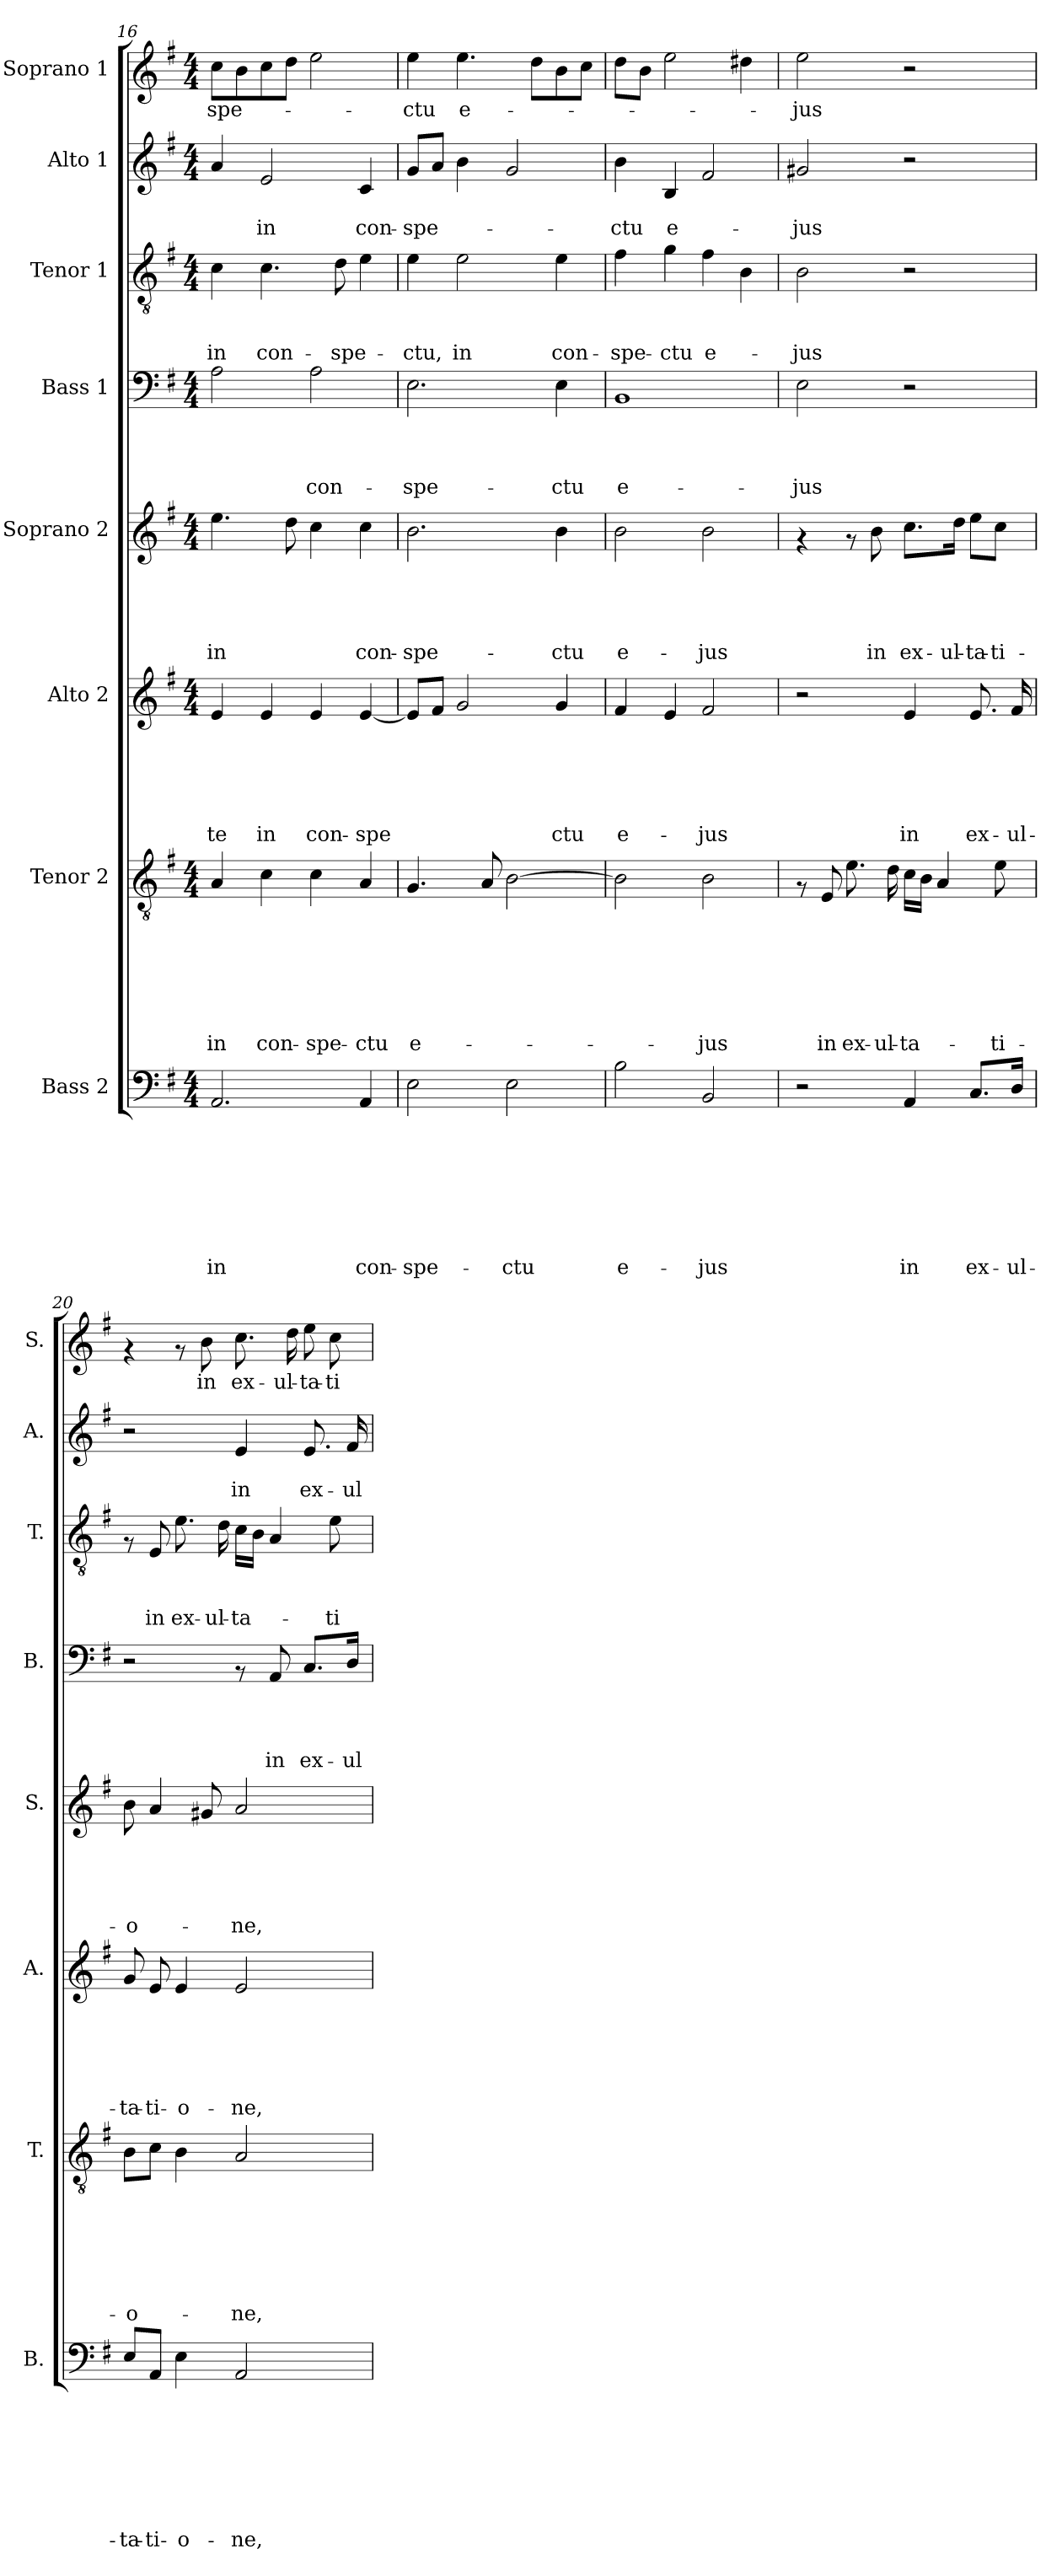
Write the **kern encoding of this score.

**kern	**text	**text	**text	**text	**text	**text	**text	**text	**kern	**text	**text	**text	**text	**text	**text	**text	**kern	**text	**text	**text	**text	**text	**text	**kern	**text	**text	**text	**text	**text	**kern	**text	**text	**text	**text	**kern	**text	**text	**text	**kern	**text	**text	**kern	**text
*part8	*part8	*part8	*part8	*part8	*part8	*part8	*part8	*part8	*part7	*part7	*part7	*part7	*part7	*part7	*part7	*part7	*part6	*part6	*part6	*part6	*part6	*part6	*part6	*part5	*part5	*part5	*part5	*part5	*part5	*part4	*part4	*part4	*part4	*part4	*part3	*part3	*part3	*part3	*part2	*part2	*part2	*part1	*part1
*staff8	*staff8	*staff8	*staff8	*staff8	*staff8	*staff8	*staff8	*staff8	*staff7	*staff7	*staff7	*staff7	*staff7	*staff7	*staff7	*staff7	*staff6	*staff6	*staff6	*staff6	*staff6	*staff6	*staff6	*staff5	*staff5	*staff5	*staff5	*staff5	*staff5	*staff4	*staff4	*staff4	*staff4	*staff4	*staff3	*staff3	*staff3	*staff3	*staff2	*staff2	*staff2	*staff1	*staff1
*I"Bass 2	*	*	*	*	*	*	*	*	*I"Tenor 2	*	*	*	*	*	*	*	*I"Alto 2	*	*	*	*	*	*	*I"Soprano 2	*	*	*	*	*	*I"Bass 1	*	*	*	*	*I"Tenor 1	*	*	*	*I"Alto 1	*	*	*I"Soprano 1	*
*I'B.	*	*	*	*	*	*	*	*	*I'T.	*	*	*	*	*	*	*	*I'A.	*	*	*	*	*	*	*I'S.	*	*	*	*	*	*I'B.	*	*	*	*	*I'T.	*	*	*	*I'A.	*	*	*I'S.	*
*clefF4	*	*	*	*	*	*	*	*	*clefGv2	*	*	*	*	*	*	*	*clefG2	*	*	*	*	*	*	*clefG2	*	*	*	*	*	*clefF4	*	*	*	*	*clefGv2	*	*	*	*clefG2	*	*	*clefG2	*
*k[f#]	*	*	*	*	*	*	*	*	*k[f#]	*	*	*	*	*	*	*	*k[f#]	*	*	*	*	*	*	*k[f#]	*	*	*	*	*	*k[f#]	*	*	*	*	*k[f#]	*	*	*	*k[f#]	*	*	*k[f#]	*
*G:	*	*	*	*	*	*	*	*	*G:	*	*	*	*	*	*	*	*G:	*	*	*	*	*	*	*G:	*	*	*	*	*	*G:	*	*	*	*	*G:	*	*	*	*G:	*	*	*G:	*
*M4/4	*	*	*	*	*	*	*	*	*M4/4	*	*	*	*	*	*	*	*M4/4	*	*	*	*	*	*	*M4/4	*	*	*	*	*	*M4/4	*	*	*	*	*M4/4	*	*	*	*M4/4	*	*	*M4/4	*
=16	=16	=16	=16	=16	=16	=16	=16	=16	=16	=16	=16	=16	=16	=16	=16	=16	=16	=16	=16	=16	=16	=16	=16	=16	=16	=16	=16	=16	=16	=16	=16	=16	=16	=16	=16	=16	=16	=16	=16	=16	=16	=16	=16
!	!	!	!	!	!	!	!	!LO:LY:b	!	!	!	!	!	!	!	!LO:LY:b	!	!	!	!	!	!	!LO:LY:b	!	!	!	!	!	!LO:LY:b	!	!	!	!	!	!	!	!	!LO:LY:b	!	!	!	!	!LO:LY:b
2.AA/	.	.	.	.	.	.	.	in	4A/	.	.	.	.	.	.	in	4e/	.	.	.	.	.	-te	4.ee\	.	.	.	.	in	2A\	.	.	.	.	4c\	.	.	in	4a/	.	.	8cc\L	-spe-
.	.	.	.	.	.	.	.	.	.	.	.	.	.	.	.	.	.	.	.	.	.	.	.	.	.	.	.	.	.	.	.	.	.	.	.	.	.	.	.	.	.	8b\	.
!	!	!	!	!	!	!	!	!	!	!	!	!	!	!	!	!LO:LY:b	!	!	!	!	!	!	!LO:LY:b	!	!	!	!	!	!	!	!	!	!	!	!	!	!	!LO:LY:b	!	!	!LO:LY:b	!	!
.	.	.	.	.	.	.	.	.	4c\	.	.	.	.	.	.	con-	4e/	.	.	.	.	.	in	.	.	.	.	.	.	.	.	.	.	.	4.c\	.	.	con-	2e/	.	in	8cc\	.
.	.	.	.	.	.	.	.	.	.	.	.	.	.	.	.	.	.	.	.	.	.	.	.	8dd\	.	.	.	.	.	.	.	.	.	.	.	.	.	.	.	.	.	8dd\J	.
!	!	!	!	!	!	!	!	!	!	!	!	!	!	!	!	!LO:LY:b	!	!	!	!	!	!	!LO:LY:b	!	!	!	!	!	!	!	!	!	!	!LO:LY:b	!	!	!	!	!	!	!	!	!
.	.	.	.	.	.	.	.	.	4c\	.	.	.	.	.	.	-spe-	4e/	.	.	.	.	.	con-	4cc\	.	.	.	.	.	2A\	.	.	.	con-	.	.	.	.	.	.	.	2ee\	.
!	!	!	!	!	!	!	!	!	!	!	!	!	!	!	!	!	!	!	!	!	!	!	!	!	!	!	!	!	!	!	!	!	!	!	!	!	!	!LO:LY:b	!	!	!	!	!
.	.	.	.	.	.	.	.	.	.	.	.	.	.	.	.	.	.	.	.	.	.	.	.	.	.	.	.	.	.	.	.	.	.	.	8d\	.	.	-spe-	.	.	.	.	.
!	!	!	!	!	!	!	!	!LO:LY:b	!	!	!	!	!	!	!	!LO:LY:b	!	!	!	!	!	!	!LO:LY:b	!	!	!	!	!	!LO:LY:b	!	!	!	!	!	!	!	!	!	!	!	!LO:LY:b	!	!
4AA/	.	.	.	.	.	.	.	con-	4A/	.	.	.	.	.	.	-ctu	[<4e/	.	.	.	.	.	-spe	4cc\	.	.	.	.	con-	.	.	.	.	.	4e\	.	.	.	4c/	.	con-	.	.
!!LO:PB:g=z
=17	=17	=17	=17	=17	=17	=17	=17	=17	=17	=17	=17	=17	=17	=17	=17	=17	=17	=17	=17	=17	=17	=17	=17	=17	=17	=17	=17	=17	=17	=17	=17	=17	=17	=17	=17	=17	=17	=17	=17	=17	=17	=17	=17
!	!	!	!	!	!	!	!	!LO:LY:b	!	!	!	!	!	!	!	!LO:LY:b	!	!	!	!	!	!	!	!	!	!	!	!	!LO:LY:b	!	!	!	!	!LO:LY:b	!	!	!	!LO:LY:b	!	!	!LO:LY:b	!	!LO:LY:b
2E\	.	.	.	.	.	.	.	-spe-	4.G/	.	.	.	.	.	.	e-	8e/L]	.	.	.	.	.	.	2.b\	.	.	.	.	-spe-	2.E\	.	.	.	-spe-	4e\	.	.	-ctu,	8g/L	.	-spe-	4ee\	-ctu
.	.	.	.	.	.	.	.	.	.	.	.	.	.	.	.	.	8f#/J	.	.	.	.	.	.	.	.	.	.	.	.	.	.	.	.	.	.	.	.	.	8a/J	.	.	.	.
!	!	!	!	!	!	!	!	!	!	!	!	!	!	!	!	!	!	!	!	!	!	!	!	!	!	!	!	!	!	!	!	!	!	!	!	!	!	!LO:LY:b	!	!	!	!	!LO:LY:b
.	.	.	.	.	.	.	.	.	.	.	.	.	.	.	.	.	2g/	.	.	.	.	.	.	.	.	.	.	.	.	.	.	.	.	.	2e\	.	.	in	4b\	.	.	4.ee\	e-
.	.	.	.	.	.	.	.	.	8A/	.	.	.	.	.	.	.	.	.	.	.	.	.	.	.	.	.	.	.	.	.	.	.	.	.	.	.	.	.	.	.	.	.	.
!	!	!	!	!	!	!	!	!LO:LY:b	!	!	!	!	!	!	!	!	!	!	!	!	!	!	!	!	!	!	!	!	!	!	!	!	!	!	!	!	!	!	!	!	!	!	!
2E\	.	.	.	.	.	.	.	-ctu	[>2B\	.	.	.	.	.	.	.	.	.	.	.	.	.	.	.	.	.	.	.	.	.	.	.	.	.	.	.	.	.	2g/	.	.	.	.
.	.	.	.	.	.	.	.	.	.	.	.	.	.	.	.	.	.	.	.	.	.	.	.	.	.	.	.	.	.	.	.	.	.	.	.	.	.	.	.	.	.	8dd\L	.
!	!	!	!	!	!	!	!	!	!	!	!	!	!	!	!	!	!	!	!	!	!	!	!LO:LY:b	!	!	!	!	!	!LO:LY:b	!	!	!	!	!LO:LY:b	!	!	!	!LO:LY:b	!	!	!	!	!
.	.	.	.	.	.	.	.	.	.	.	.	.	.	.	.	.	4g/	.	.	.	.	.	ctu	4b\	.	.	.	.	-ctu	4E\	.	.	.	-ctu	4e\	.	.	con-	.	.	.	8b\	.
.	.	.	.	.	.	.	.	.	.	.	.	.	.	.	.	.	.	.	.	.	.	.	.	.	.	.	.	.	.	.	.	.	.	.	.	.	.	.	.	.	.	8cc\J	.
=18	=18	=18	=18	=18	=18	=18	=18	=18	=18	=18	=18	=18	=18	=18	=18	=18	=18	=18	=18	=18	=18	=18	=18	=18	=18	=18	=18	=18	=18	=18	=18	=18	=18	=18	=18	=18	=18	=18	=18	=18	=18	=18	=18
!	!	!	!	!	!	!	!	!LO:LY:b	!	!	!	!	!	!	!	!	!	!	!	!	!	!	!LO:LY:b	!	!	!	!	!	!LO:LY:b	!	!	!	!	!LO:LY:b	!	!	!	!LO:LY:b	!	!	!LO:LY:b	!	!
2B\	.	.	.	.	.	.	.	e-	2B\]	.	.	.	.	.	.	.	4f#/	.	.	.	.	.	e-	2b\	.	.	.	.	e-	1BB	.	.	.	e-	4f#\	.	.	-spe-	4b\	.	-ctu	8dd\L	.
.	.	.	.	.	.	.	.	.	.	.	.	.	.	.	.	.	.	.	.	.	.	.	.	.	.	.	.	.	.	.	.	.	.	.	.	.	.	.	.	.	.	8b\J	.
!	!	!	!	!	!	!	!	!	!	!	!	!	!	!	!	!	!	!	!	!	!	!	!	!	!	!	!	!	!	!	!	!	!	!	!	!	!	!LO:LY:b	!	!	!LO:LY:b	!	!
.	.	.	.	.	.	.	.	.	.	.	.	.	.	.	.	.	4e/	.	.	.	.	.	.	.	.	.	.	.	.	.	.	.	.	.	4g\	.	.	-ctu	4B/	.	e-	2ee\	.
!	!	!	!	!	!	!	!	!LO:LY:b	!	!	!	!	!	!	!	!LO:LY:b	!	!	!	!	!	!	!LO:LY:b	!	!	!	!	!	!LO:LY:b	!	!	!	!	!	!	!	!	!LO:LY:b	!	!	!	!	!
2BB/	.	.	.	.	.	.	.	-jus	2B\	.	.	.	.	.	.	-jus	2f#/	.	.	.	.	.	-jus	2b\	.	.	.	.	-jus	.	.	.	.	.	4f#\	.	.	e-	2f#/	.	.	.	.
.	.	.	.	.	.	.	.	.	.	.	.	.	.	.	.	.	.	.	.	.	.	.	.	.	.	.	.	.	.	.	.	.	.	.	4B\	.	.	.	.	.	.	4dd#X\	.
=19	=19	=19	=19	=19	=19	=19	=19	=19	=19	=19	=19	=19	=19	=19	=19	=19	=19	=19	=19	=19	=19	=19	=19	=19	=19	=19	=19	=19	=19	=19	=19	=19	=19	=19	=19	=19	=19	=19	=19	=19	=19	=19	=19
!	!	!	!	!	!	!	!	!	!	!	!	!	!	!	!	!	!	!	!	!	!	!	!	!	!	!	!	!	!	!	!	!	!	!LO:LY:b	!	!	!	!LO:LY:b	!	!	!LO:LY:b	!	!LO:LY:b
2r	.	.	.	.	.	.	.	.	8rF	.	.	.	.	.	.	.	2r	.	.	.	.	.	.	4rf	.	.	.	.	.	2E\	.	.	.	-jus	2B\	.	.	-jus	2g#X/	.	-jus	2ee\	-jus
!	!	!	!	!	!	!	!	!	!	!	!	!	!	!	!	!LO:LY:b	!	!	!	!	!	!	!	!	!	!	!	!	!	!	!	!	!	!	!	!	!	!	!	!	!	!	!
.	.	.	.	.	.	.	.	.	8E/	.	.	.	.	.	.	in	.	.	.	.	.	.	.	.	.	.	.	.	.	.	.	.	.	.	.	.	.	.	.	.	.	.	.
!	!	!	!	!	!	!	!	!	!	!	!	!	!	!	!	!LO:LY:b	!	!	!	!	!	!	!	!	!	!	!	!	!	!	!	!	!	!	!	!	!	!	!	!	!	!	!
.	.	.	.	.	.	.	.	.	8.e\	.	.	.	.	.	.	ex-	.	.	.	.	.	.	.	8rf	.	.	.	.	.	.	.	.	.	.	.	.	.	.	.	.	.	.	.
!	!	!	!	!	!	!	!	!	!	!	!	!	!	!	!	!	!	!	!	!	!	!	!	!	!	!	!	!	!LO:LY:b	!	!	!	!	!	!	!	!	!	!	!	!	!	!
.	.	.	.	.	.	.	.	.	.	.	.	.	.	.	.	.	.	.	.	.	.	.	.	8b\	.	.	.	.	in	.	.	.	.	.	.	.	.	.	.	.	.	.	.
!	!	!	!	!	!	!	!	!	!	!	!	!	!	!	!	!LO:LY:b	!	!	!	!	!	!	!	!	!	!	!	!	!	!	!	!	!	!	!	!	!	!	!	!	!	!	!
.	.	.	.	.	.	.	.	.	16d\	.	.	.	.	.	.	-ul-	.	.	.	.	.	.	.	.	.	.	.	.	.	.	.	.	.	.	.	.	.	.	.	.	.	.	.
!	!	!	!	!	!	!	!	!LO:LY:b	!	!	!	!	!	!	!	!LO:LY:b	!	!	!	!	!	!	!LO:LY:b	!	!	!	!	!	!LO:LY:b	!	!	!	!	!	!	!	!	!	!	!	!	!	!
4AA/	.	.	.	.	.	.	.	in	16c\LL	.	.	.	.	.	.	-ta-	4e/	.	.	.	.	.	in	8.cc\L	.	.	.	.	ex-	2r	.	.	.	.	2r	.	.	.	2r	.	.	2r	.
.	.	.	.	.	.	.	.	.	16B\JJ	.	.	.	.	.	.	.	.	.	.	.	.	.	.	.	.	.	.	.	.	.	.	.	.	.	.	.	.	.	.	.	.	.	.
.	.	.	.	.	.	.	.	.	4A/	.	.	.	.	.	.	.	.	.	.	.	.	.	.	.	.	.	.	.	.	.	.	.	.	.	.	.	.	.	.	.	.	.	.
!	!	!	!	!	!	!	!	!	!	!	!	!	!	!	!	!	!	!	!	!	!	!	!	!	!	!	!	!	!LO:LY:b	!	!	!	!	!	!	!	!	!	!	!	!	!	!
.	.	.	.	.	.	.	.	.	.	.	.	.	.	.	.	.	.	.	.	.	.	.	.	16dd\Jk	.	.	.	.	-ul-	.	.	.	.	.	.	.	.	.	.	.	.	.	.
!	!	!	!	!	!	!	!	!LO:LY:b	!	!	!	!	!	!	!	!	!	!	!	!	!	!	!LO:LY:b	!	!	!	!	!	!LO:LY:b	!	!	!	!	!	!	!	!	!	!	!	!	!	!
8.C/L	.	.	.	.	.	.	.	ex-	.	.	.	.	.	.	.	.	8.e/	.	.	.	.	.	ex-	8ee\L	.	.	.	.	-ta-	.	.	.	.	.	.	.	.	.	.	.	.	.	.
!	!	!	!	!	!	!	!	!	!	!	!	!	!	!	!	!LO:LY:b	!	!	!	!	!	!	!	!	!	!	!	!	!LO:LY:b	!	!	!	!	!	!	!	!	!	!	!	!	!	!
.	.	.	.	.	.	.	.	.	8e\	.	.	.	.	.	.	-ti-	.	.	.	.	.	.	.	8cc\J	.	.	.	.	-ti-	.	.	.	.	.	.	.	.	.	.	.	.	.	.
!	!	!	!	!	!	!	!	!LO:LY:b	!	!	!	!	!	!	!	!	!	!	!	!	!	!	!LO:LY:b	!	!	!	!	!	!	!	!	!	!	!	!	!	!	!	!	!	!	!	!
16D/Jk	.	.	.	.	.	.	.	-ul-	.	.	.	.	.	.	.	.	16f#/	.	.	.	.	.	-ul-	.	.	.	.	.	.	.	.	.	.	.	.	.	.	.	.	.	.	.	.
=20	=20	=20	=20	=20	=20	=20	=20	=20	=20	=20	=20	=20	=20	=20	=20	=20	=20	=20	=20	=20	=20	=20	=20	=20	=20	=20	=20	=20	=20	=20	=20	=20	=20	=20	=20	=20	=20	=20	=20	=20	=20	=20	=20
!	!	!	!	!	!	!	!	!LO:LY:b	!	!	!	!	!	!	!	!LO:LY:b	!	!	!	!	!	!	!LO:LY:b	!	!	!	!	!	!LO:LY:b	!	!	!	!	!	!	!	!	!	!	!	!	!	!
8E/L	.	.	.	.	.	.	.	-ta-	8B\L	.	.	.	.	.	.	-o-	8g/	.	.	.	.	.	-ta-	8b\	.	.	.	.	-o-	2r	.	.	.	.	8rF	.	.	.	2r	.	.	4rf	.
!	!	!	!	!	!	!	!	!LO:LY:b	!	!	!	!	!	!	!	!	!	!	!	!	!	!	!LO:LY:b	!	!	!	!	!	!	!	!	!	!	!	!	!	!	!LO:LY:b	!	!	!	!	!
8AA/J	.	.	.	.	.	.	.	-ti-	8c\J	.	.	.	.	.	.	.	8e/	.	.	.	.	.	-ti-	4a/	.	.	.	.	.	.	.	.	.	.	8E/	.	.	in	.	.	.	.	.
!	!	!	!	!	!	!	!	!LO:LY:b	!	!	!	!	!	!	!	!	!	!	!	!	!	!	!LO:LY:b	!	!	!	!	!	!	!	!	!	!	!	!	!	!	!LO:LY:b	!	!	!	!	!
4E\	.	.	.	.	.	.	.	-o-	4B\	.	.	.	.	.	.	.	4e/	.	.	.	.	.	-o-	.	.	.	.	.	.	.	.	.	.	.	8.e\	.	.	ex-	.	.	.	8rf	.
!	!	!	!	!	!	!	!	!	!	!	!	!	!	!	!	!	!	!	!	!	!	!	!	!	!	!	!	!	!	!	!	!	!	!	!	!	!	!	!	!	!	!	!LO:LY:b
.	.	.	.	.	.	.	.	.	.	.	.	.	.	.	.	.	.	.	.	.	.	.	.	8g#X/	.	.	.	.	.	.	.	.	.	.	.	.	.	.	.	.	.	8b\	in
!	!	!	!	!	!	!	!	!	!	!	!	!	!	!	!	!	!	!	!	!	!	!	!	!	!	!	!	!	!	!	!	!	!	!	!	!	!	!LO:LY:b	!	!	!	!	!
.	.	.	.	.	.	.	.	.	.	.	.	.	.	.	.	.	.	.	.	.	.	.	.	.	.	.	.	.	.	.	.	.	.	.	16d\	.	.	-ul-	.	.	.	.	.
!	!	!	!	!	!	!	!	!LO:LY:b	!	!	!	!	!	!	!	!LO:LY:b	!	!	!	!	!	!	!LO:LY:b	!	!	!	!	!	!LO:LY:b	!	!	!	!	!	!	!	!	!LO:LY:b	!	!	!LO:LY:b	!	!LO:LY:b
2AA/	.	.	.	.	.	.	.	-ne,	2A/	.	.	.	.	.	.	-ne,	2e/	.	.	.	.	.	-ne,	2a/	.	.	.	.	-ne,	8rAA	.	.	.	.	16c\LL	.	.	-ta-	4e/	.	in	8.cc\	ex-
.	.	.	.	.	.	.	.	.	.	.	.	.	.	.	.	.	.	.	.	.	.	.	.	.	.	.	.	.	.	.	.	.	.	.	16B\JJ	.	.	.	.	.	.	.	.
!	!	!	!	!	!	!	!	!	!	!	!	!	!	!	!	!	!	!	!	!	!	!	!	!	!	!	!	!	!	!	!	!	!	!LO:LY:b	!	!	!	!	!	!	!	!	!
.	.	.	.	.	.	.	.	.	.	.	.	.	.	.	.	.	.	.	.	.	.	.	.	.	.	.	.	.	.	8AA/	.	.	.	in	4A/	.	.	.	.	.	.	.	.
!	!	!	!	!	!	!	!	!	!	!	!	!	!	!	!	!	!	!	!	!	!	!	!	!	!	!	!	!	!	!	!	!	!	!	!	!	!	!	!	!	!	!	!LO:LY:b
.	.	.	.	.	.	.	.	.	.	.	.	.	.	.	.	.	.	.	.	.	.	.	.	.	.	.	.	.	.	.	.	.	.	.	.	.	.	.	.	.	.	16dd\	-ul-
!	!	!	!	!	!	!	!	!	!	!	!	!	!	!	!	!	!	!	!	!	!	!	!	!	!	!	!	!	!	!	!	!	!	!LO:LY:b	!	!	!	!	!	!	!LO:LY:b	!	!LO:LY:b
.	.	.	.	.	.	.	.	.	.	.	.	.	.	.	.	.	.	.	.	.	.	.	.	.	.	.	.	.	.	8.C/L	.	.	.	ex-	.	.	.	.	8.e/	.	ex-	8ee\	-ta-
!	!	!	!	!	!	!	!	!	!	!	!	!	!	!	!	!	!	!	!	!	!	!	!	!	!	!	!	!	!	!	!	!	!	!	!	!	!	!LO:LY:b	!	!	!	!	!LO:LY:b
.	.	.	.	.	.	.	.	.	.	.	.	.	.	.	.	.	.	.	.	.	.	.	.	.	.	.	.	.	.	.	.	.	.	.	8e\	.	.	-ti-	.	.	.	8cc\	-ti-
!	!	!	!	!	!	!	!	!	!	!	!	!	!	!	!	!	!	!	!	!	!	!	!	!	!	!	!	!	!	!	!	!	!	!LO:LY:b	!	!	!	!	!	!	!LO:LY:b	!	!
.	.	.	.	.	.	.	.	.	.	.	.	.	.	.	.	.	.	.	.	.	.	.	.	.	.	.	.	.	.	16D/Jk	.	.	.	-ul-	.	.	.	.	16f#/	.	-ul-	.	.
=	=	=	=	=	=	=	=	=	=	=	=	=	=	=	=	=	=	=	=	=	=	=	=	=	=	=	=	=	=	=	=	=	=	=	=	=	=	=	=	=	=	=	=
*-	*-	*-	*-	*-	*-	*-	*-	*-	*-	*-	*-	*-	*-	*-	*-	*-	*-	*-	*-	*-	*-	*-	*-	*-	*-	*-	*-	*-	*-	*-	*-	*-	*-	*-	*-	*-	*-	*-	*-	*-	*-	*-	*-
